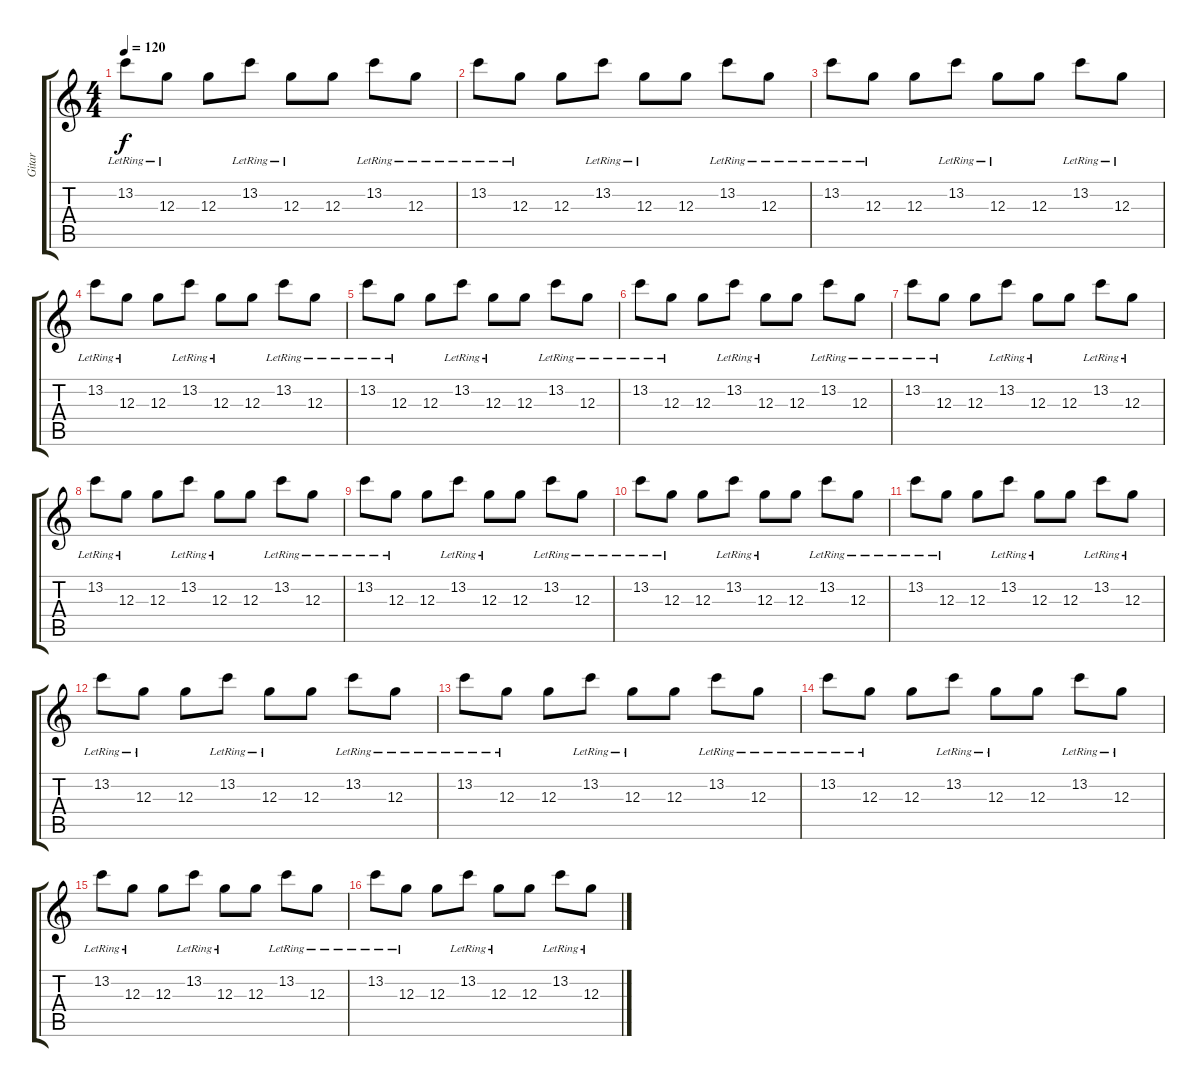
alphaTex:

\track ("Gitar " "Gitar ") {instrument overdrivenguitar}
\staff {score tabs}
\tuning (E4 B3 G3 D3 A2 E2) {hide}
\ts (4 4)
\tempo 120
\clef g2
\ks c
13.2{lr}.8{dy f volume 5} 12.3{lr}.8 12.3.8 13.2{lr}.8 12.3{lr}.8 12.3.8 13.2{lr}.8 12.3{lr}.8 |
13.2{lr}.8 12.3{lr}.8 12.3.8 13.2{lr}.8 12.3{lr}.8 12.3.8 13.2{lr}.8 12.3{lr}.8 |
13.2{lr}.8 12.3{lr}.8 12.3.8 13.2{lr}.8 12.3{lr}.8 12.3.8 13.2{lr}.8 12.3{lr}.8 |
13.2{lr}.8 12.3{lr}.8 12.3.8 13.2{lr}.8 12.3{lr}.8 12.3.8 13.2{lr}.8 12.3{lr}.8 |
13.2{lr}.8 12.3{lr}.8 12.3.8 13.2{lr}.8 12.3{lr}.8 12.3.8 13.2{lr}.8 12.3{lr}.8 |
13.2{lr}.8 12.3{lr}.8 12.3.8 13.2{lr}.8 12.3{lr}.8 12.3.8 13.2{lr}.8 12.3{lr}.8 |
13.2{lr}.8 12.3{lr}.8 12.3.8 13.2{lr}.8 12.3{lr}.8 12.3.8 13.2{lr}.8 12.3{lr}.8 |
13.2{lr}.8 12.3{lr}.8 12.3.8 13.2{lr}.8 12.3{lr}.8 12.3.8 13.2{lr}.8 12.3{lr}.8 |
13.2{lr}.8{volume 5} 12.3{lr}.8 12.3.8 13.2{lr}.8 12.3{lr}.8 12.3.8 13.2{lr}.8 12.3{lr}.8 |
13.2{lr}.8 12.3{lr}.8 12.3.8 13.2{lr}.8 12.3{lr}.8 12.3.8 13.2{lr}.8 12.3{lr}.8 |
13.2{lr}.8 12.3{lr}.8 12.3.8 13.2{lr}.8 12.3{lr}.8 12.3.8 13.2{lr}.8 12.3{lr}.8 |
13.2{lr}.8 12.3{lr}.8 12.3.8 13.2{lr}.8 12.3{lr}.8 12.3.8 13.2{lr}.8 12.3{lr}.8 |
13.2{lr}.8 12.3{lr}.8 12.3.8 13.2{lr}.8 12.3{lr}.8 12.3.8 13.2{lr}.8 12.3{lr}.8 |
13.2{lr}.8 12.3{lr}.8 12.3.8 13.2{lr}.8 12.3{lr}.8 12.3.8 13.2{lr}.8 12.3{lr}.8 |
13.2{lr}.8 12.3{lr}.8 12.3.8 13.2{lr}.8 12.3{lr}.8 12.3.8 13.2{lr}.8 12.3{lr}.8 |
13.2{lr}.8 12.3{lr}.8 12.3.8 13.2{lr}.8 12.3{lr}.8 12.3.8 13.2{lr}.8 12.3{lr}.8
